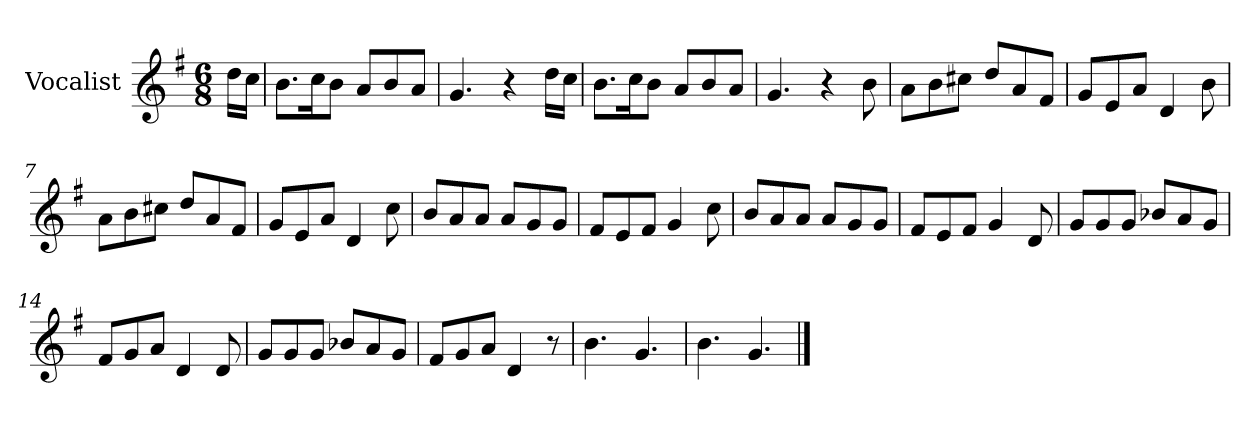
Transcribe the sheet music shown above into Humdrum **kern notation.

**kern
*part1
*staff1
*I"Vocalist
*k[f#]
*G:
*M6/8
=
16ddLL
16ccJJ
=1
8.bL
16ccK
8bJ
8aL
8b
8aJ
=2
4.g
4r
16ddLL
16ccJJ
=3
8.bL
16ccK
8bJ
8aL
8b
8aJ
=4
4.g
4r
8b
=5
8aL
8b
8cc#XJ
8ddL
8a
8f#J
=6
8gL
8e
8aJ
4d
8b
=7
8aL
8b
8cc#XJ
8ddL
8a
8f#J
=8
8gL
8e
8aJ
4d
8cc
=9
8bL
8a
8aJ
8aL
8g
8gJ
=10
8f#L
8e
8f#J
4g
8cc
=11
8bL
8a
8aJ
8aL
8g
8gJ
=12
8f#L
8e
8f#J
4g
8d
=13
8gL
8g
8gJ
8b-XL
8a
8gJ
=14
8f#L
8g
8aJ
4d
8d
=15
8gL
8g
8gJ
8b-XL
8a
8gJ
=16
8f#L
8g
8aJ
4d
8r
=17
4.b
4.g
=18
4.b
4.g
==
*-
